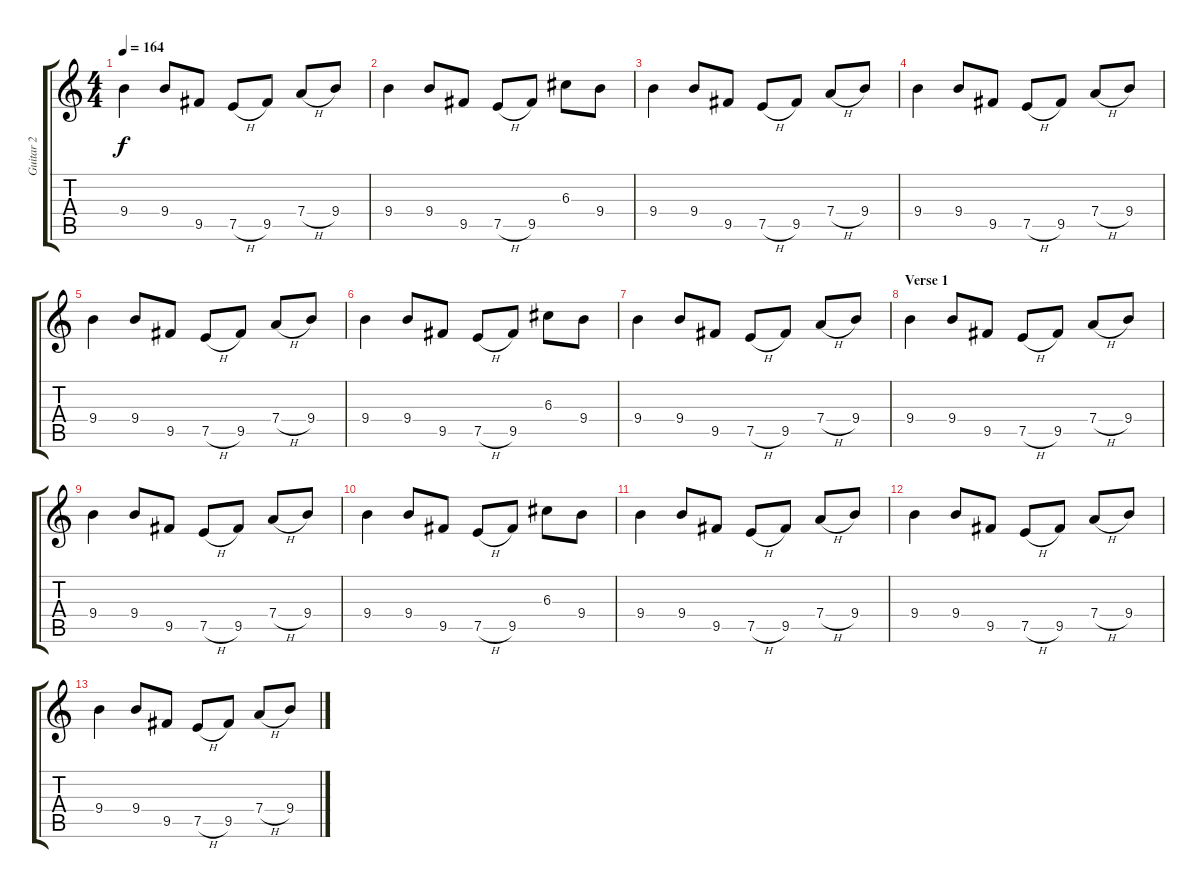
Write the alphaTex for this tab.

\track ("Guitar 2" "Guitar 2") {instrument electricguitarjazz}
\staff {score tabs}
\tuning (E4 B3 G3 D3 A2 E2) {hide}
\ts (4 4)
\tempo 164
\clef g2
\ks c
9.4.4{dy f} 9.4.8 9.5.8 7.5{h}.8 9.5.8 7.4{h}.8 9.4.8 |
9.4.4 9.4.8 9.5.8 7.5{h}.8 9.5.8 6.3.8 9.4.8 |
9.4.4 9.4.8 9.5.8 7.5{h}.8 9.5.8 7.4{h}.8 9.4.8 |
9.4.4 9.4.8 9.5.8 7.5{h}.8 9.5.8 7.4{h}.8 9.4.8 |
9.4.4 9.4.8 9.5.8 7.5{h}.8 9.5.8 7.4{h}.8 9.4.8 |
9.4.4 9.4.8 9.5.8 7.5{h}.8 9.5.8 6.3.8 9.4.8 |
9.4.4 9.4.8 9.5.8 7.5{h}.8 9.5.8 7.4{h}.8 9.4.8 |
\section ("" "Verse 1")
9.4.4 9.4.8 9.5.8 7.5{h}.8 9.5.8 7.4{h}.8 9.4.8 |
9.4.4 9.4.8 9.5.8 7.5{h}.8 9.5.8 7.4{h}.8 9.4.8 |
9.4.4 9.4.8 9.5.8 7.5{h}.8 9.5.8 6.3.8 9.4.8 |
9.4.4 9.4.8 9.5.8 7.5{h}.8 9.5.8 7.4{h}.8 9.4.8 |
9.4.4 9.4.8 9.5.8 7.5{h}.8 9.5.8 7.4{h}.8 9.4.8 |
9.4.4 9.4.8 9.5.8 7.5{h}.8 9.5.8 7.4{h}.8 9.4.8
